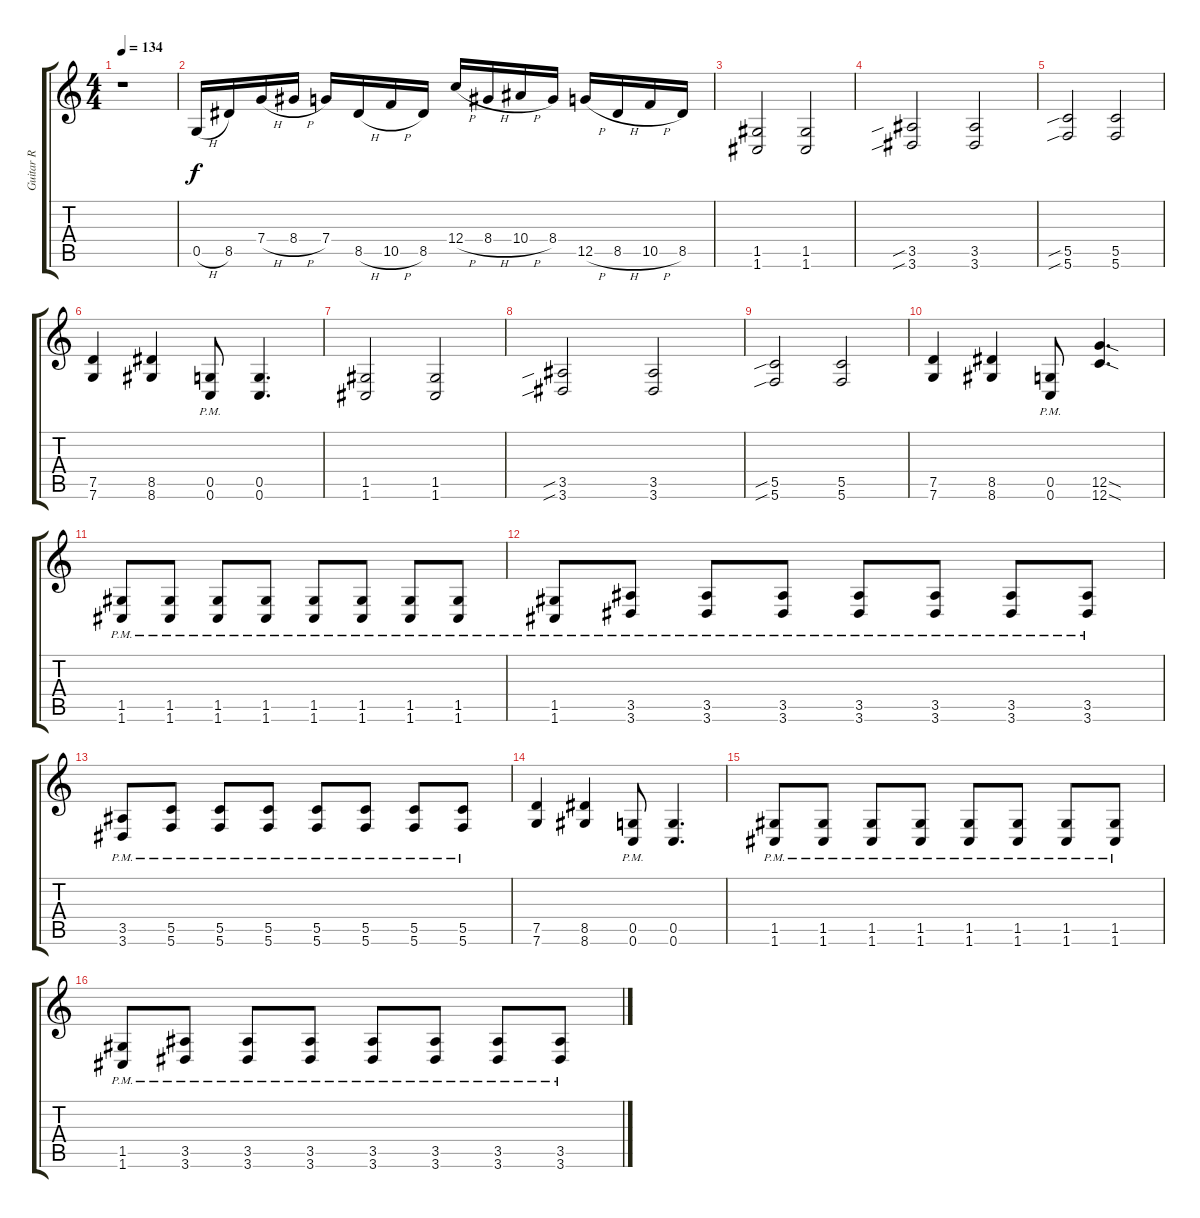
\track ("Guitar R" "Guitar R") {instrument overdrivenguitar}
\staff {score tabs}
\tuning (D4 A3 F3 C3 G2 C2) {hide}
\ts (4 4)
\tempo 134
\clef g2
\ks c
r.1{dy f} |
0.5{h}.16 8.5.16 7.4{h}.16 8.4{h}.16 7.4.16 8.5{h}.16 10.5{h}.16 8.5.16 12.4{h}.16 8.4{h}.16 10.4{h}.16 8.4.16 12.5{h}.16 8.5{h}.16 10.5{h}.16 8.5.16 |
(1.5 1.6).2 (1.5 1.6).2 |
(3.5{sib} 3.6{sib}).2 (3.5 3.6).2 |
(5.5{sib} 5.6{sib}).2 (5.5 5.6).2 |
(7.5 7.6).4 (8.5 8.6).4 (0.5 0.6{pm}).8 (0.5 0.6).4{d} |
(1.5 1.6).2 (1.5 1.6).2 |
(3.5{sib} 3.6{sib}).2 (3.5 3.6).2 |
(5.5{sib} 5.6{sib}).2 (5.5 5.6).2 |
(7.5 7.6).4 (8.5 8.6).4 (0.5 0.6{pm}).8 (12.5{sod} 12.6{sod}).4{d} |
(1.5 1.6{pm}).8 (1.5 1.6{pm}).8 (1.5 1.6{pm}).8 (1.5 1.6{pm}).8 (1.5 1.6{pm}).8 (1.5 1.6{pm}).8 (1.5 1.6{pm}).8 (1.5 1.6{pm}).8 |
(1.5 1.6{pm}).8 (3.5 3.6{pm}).8 (3.5 3.6{pm}).8 (3.5 3.6{pm}).8 (3.5 3.6{pm}).8 (3.5 3.6{pm}).8 (3.5 3.6{pm}).8 (3.5 3.6{pm}).8 |
(3.5 3.6{pm}).8 (5.5 5.6{pm}).8 (5.5 5.6{pm}).8 (5.5 5.6{pm}).8 (5.5 5.6{pm}).8 (5.5 5.6{pm}).8 (5.5 5.6{pm}).8 (5.5 5.6{pm}).8 |
(7.5 7.6).4 (8.5 8.6).4 (0.5 0.6{pm}).8 (0.5 0.6).4{d} |
(1.5 1.6{pm}).8 (1.5 1.6{pm}).8 (1.5 1.6{pm}).8 (1.5 1.6{pm}).8 (1.5 1.6{pm}).8 (1.5 1.6{pm}).8 (1.5 1.6{pm}).8 (1.5 1.6{pm}).8 |
(1.5 1.6{pm}).8 (3.5 3.6{pm}).8 (3.5 3.6{pm}).8 (3.5 3.6{pm}).8 (3.5 3.6{pm}).8 (3.5 3.6{pm}).8 (3.5 3.6{pm}).8 (3.5 3.6{pm}).8
